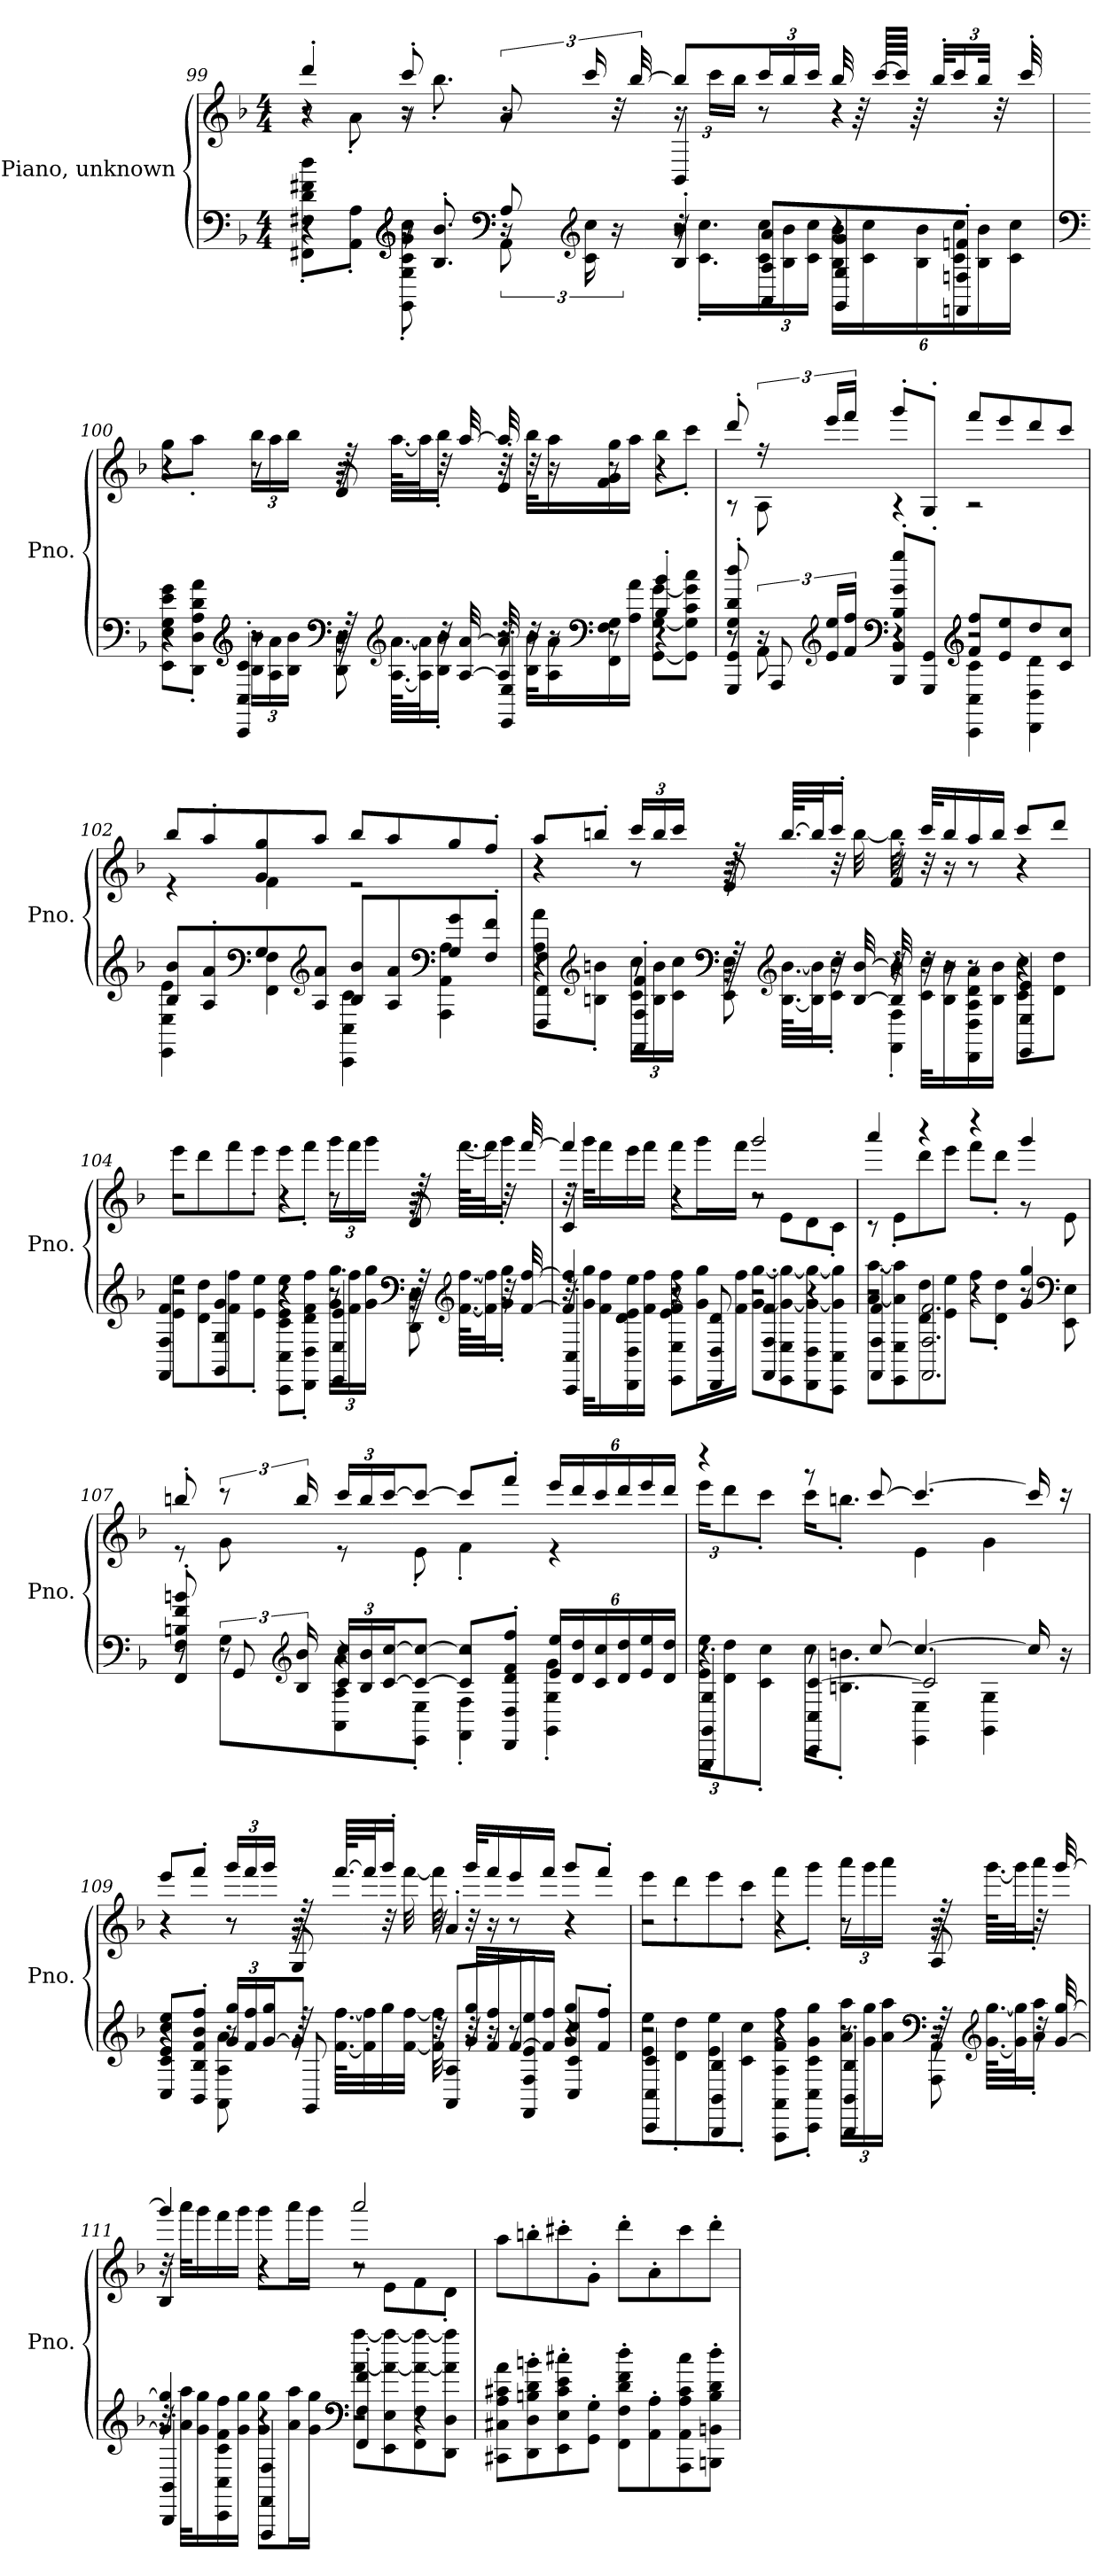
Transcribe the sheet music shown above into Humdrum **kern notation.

**kern	**kern
*part1	*part1
*staff2	*staff1
*I"Piano, unknown	*
*I'Pno.	*
!!LO:PB:g=z
*clefF4	*clefG2
*k[b-]	*k[b-]
*M4/4	*M4/4
=99	=99
*^	*^
*	*^	*	*^
*	*	*^	*	*	*
4r	8FF#X\' 8F#X\' 8d\' 8f#X\' 8dd\'L	4r	4r	4ddd'/	8r	4r
.	8AA\' 8A\'J	.	.	.	8a'\	.
*clefG2	*	*	*	*	*	*
16r	8GG\' 8G\' 8c\' 8g\' 8cc\'	8r	8r	8ccc'/	16r	8r
8.B-/' 8.b-/'	.	.	.	.	8.bb-'\	.
*clefF4	*	*	*	*	*	*
.	24r	8A/	8AA\	24r	.	8a/
*clefG2	*	*	*	*	*	*
.	24c\ 24cc\	.	.	24ccc/	.	.
.	24r	.	.	48r	.	.
.	.	.	.	[48bb-/	.	.
4B-/' 4b-/'	32r	8r	2r	8bb-/L]	24r	4BB-'/
.	16.c\' 16.cc\'LL	.	.	.	.	.
.	.	.	.	.	24ccc\LL	.
.	.	.	.	.	24bb-\JJ	.
*	*Xbrackettup	*	*	*Xbrackettup	*	*
.	24c\ 24cc\	8AA/ 8A/ 8a/L	.	24ccc/L	8r	.
.	24B-\ 24b-\	.	.	24bb-/	.	.
.	24c\ 24cc\JJ	.	.	24ccc/JJ	.	.
4r	24B-\ 24b-\LL	8GG/ 8G/ 8g/	.	32bb-/	4r	4r
.	.	.	.	64r	.	.
.	24c\ 24cc\	.	.	.	.	.
.	.	.	.	[64ccc/LLLL	.	.
.	.	.	.	64ccc/JJJJ]	.	.
.	.	.	.	64r	.	.
.	24B-\ 24b-\	.	.	.	.	.
.	.	.	.	32bb-'/KLL	.	.
.	24c\ 24cc\	8FFn/' 8Fn/' 8fn/'J	.	24ccc/	.	.
.	24B-\ 24b-\	.	.	48bb-/JJk	.	.
.	.	.	.	32r	.	.
.	24c\ 24cc\JJ	.	.	.	.	.
.	.	.	.	32ccc'/	.	.
!!LO:LB:g=z	!!	!!
=100	=100	=100	=100	=100	=100	=100
*clefF4	*	*	*	*	*	*
4r	8EE\ 8E\ 8G\ 8e\ 8g\L	4r	4r	4r	8gg\L	4r
.	8DD\' 8D\' 8A\' 8d\' 8a\'J	.	.	.	8aa'\J	.
*clefG2	*	*	*	*	*	*
8r	24B-\ 24b-\LL	4CC/' 4C/' 4c/'	8r	8r	24bb-\LL	8r
.	24A\ 24a\	.	.	.	24aa\	.
.	24B-\ 24b-\JJ	.	.	.	24bb-\JJ	.
*clefF4	*	*	*	*	*	*
16r	128r	.	8DD\ 8D\	16r	128r	8d/
*clefG2	*	*	*	*	*	*
.	[64.A\ [64.a\KLLL	.	.	.	[64.aa\KLLL	.
.	32A\] 32a\]J	.	.	.	32aa\J]	.
32r	16B-\' 16b-\'JJ	.	.	32r	16bb-'\JJ	.
[32A/ [32a/	.	.	.	[32aa/	.	.
32A/] 32a/]	32r	4EE/' 4E/'	2r	32aa/]	32r	4e'/
32r	32B-\ 32b-\KLL	.	.	32r	32bb-\KLL	.
16r	16A\ 16a\	.	.	16r	16aa\	.
*clefF4	*	*	*	*	*	*
8r	16FF\ 16F\ 16G\	.	.	8r	16f\ 16g\ 16gg\	.
.	16A\ 16a\JJ	.	.	.	16aa\JJ	.
4B-/' 4b-/'	[8GG\ [8G\ [8g\L	4r	.	4r	8bb-\L	4r
.	8GG\] 8G\] 8c\ 8g\] 8cc\J	.	.	.	8ccc'\J	.
*	*	*v	*v	*	*	*
*	*	*	*	*v	*v
!!LO:LB:g=z
=101	=101	=101	=101	=101
8GGG/' 8GG/' 8G/' 8d/' 8dd/'	8r	8r	8ddd'/	8r
*brackettup	*	*	*brackettup	*
24r	8AA\	8AAA/	24r	8A\
*clefG2	*	*	*	*
24e/ 24ee/LL	.	.	24eee/LL	.
24f/ 24ff/JJ	.	.	24fff/JJ	.
*clefF4	*	*	*	*
8BBB-/' 8BB-/' 8B-/' 8g/' 8gg/'L	4r	4r	8ggg'/L	4r
8GGG/' 8GG/'J	.	.	8G'/J	.
*clefG2	*	*	*	*
8f/ 8ff/L	4CC\ 4C\ 4c\	2r	8fff/L	2r
8e/ 8ee/	.	.	8eee/	.
8dd/	4DD\ 4D\ 4d\	.	8ddd/	.
8c/ 8cc/J	.	.	8ccc/J	.
*	*v	*v	*	*
=102	=102	=102	=102
8B-/ 8b-/L	4EE\ 4E\ 4e\	8bb-/L	4r
8A/' 8a/'	.	8aa'/	.
*clefF4	*	*	*
8G/	4FF\ 4F\	8g/ 8gg/	4f\
*clefG2	*	*	*
8A/ 8a/J	.	8aa/J	.
8B-/ 8b-/L	4CC\ 4C\ 4c\	8bb-/L	2r
8A/ 8a/	.	8aa/	.
*clefF4	*	*	*
8G/ 8g/	4AAA\ 4AA\ 4A\	8gg/	.
8F/' 8f/'J	.	8ff'/J	.
!!LO:LB:g=z
=103	=103	=103	=103
*^	*^	*	*^
4r	8A\ 8a\L	4FFF/ 4FF/ 4F/	4r	8aa/L	4r	4r
*clefG2	*	*	*	*	*	*
.	8Bn\' 8bn\'J	.	.	8bbn'/J	.	.
*	*Xbrackettup	*	*	*Xbrackettup	*	*
8r	24c\ 24cc\LL	4FF/' 4F/' 4f/'	8r	24ccc/LL	8r	8r
.	24B\ 24b\	.	.	24bb/	.	.
.	24c\ 24cc\JJ	.	.	24ccc/JJ	.	.
*clefF4	*	*	*	*	*	*
16r	128r	.	8EE\ 8E\	128r	16r	8e/
*clefG2	*	*	*	*	*	*
.	[64.B\ [64.b\KLLL	.	.	[64.bb/KLLL	.	.
.	32B\] 32b\]J	.	.	32bb/J]	.	.
32r	16c\' 16cc\'JJ	.	.	16ccc'/JJ	32r	.
[32B/ [32b/	.	.	.	.	[32bb\	.
32B/] 32b/]	32r	4r	4FF\' 4F\'	32r	32bb\]	4f'/
32r	32c\ 32cc\KLL	.	.	32ccc/KLL	32r	.
16r	16B\ 16b\	.	.	16bb/	16r	.
8r	16DD\ 16D\ 16A\ 16d\ 16a\	.	.	16aa/	8r	.
.	16B\ 16b\JJ	.	.	16bb/JJ	.	.
4r	8c\ 8cc\L	4EE/ 4E/ 4e/	4r	8ccc/L	4r	4r
.	8d\ 8dd\J	.	.	8ddd/J	.	.
!!LO:LB:g=z	!!	!!
=104	=104	=104	=104	=104	=104	=104
2r	8e\ 8ee\L	4FF/ 4F/ 4f/	2r	2r	8eee\L	2r
.	8d\ 8dd\	.	.	.	8ddd\	.
.	8f\ 8ff\	4GG/ 4G/ 4g/	.	.	8fff\	.
.	8e\' 8ee\'J	.	.	.	8eee'\J	.
4r	8CC\ 8C\ 8c\ 8e\ 8ee\L	4r	4r	4r	8eee\L	4r
.	8DD\' 8D\' 8d\' 8f\' 8ff\'J	.	.	.	8fff'\J	.
8r	24g\ 24gg\LL	4EE/' 4E/' 4e/'	8r	8r	24ggg\LL	8r
.	24f\ 24ff\	.	.	.	24fff\	.
.	24g\ 24gg\JJ	.	.	.	24ggg\JJ	.
*clefF4	*	*	*	*	*	*
16r	128r	.	8DD\ 8D\	16r	128r	8d/
*clefG2	*	*	*	*	*	*
.	[64.f\ [64.ff\KLLL	.	.	.	[64.fff\KLLL	.
.	32f\] 32ff\]J	.	.	.	32fff\J]	.
32r	16g\' 16gg\'JJ	.	.	32r	16ggg'\JJ	.
[32f/ [32ff/	.	.	.	[32fff/	.	.
*	*	*v	*v	*	*	*
=105	=105	=105	=105	=105	=105
4f/] 4ff/]	32r	4CC/' 4C/'	4fff/]	32r	4c'/
.	32g\ 32gg\KLL	.	.	32ggg\KLL	.
.	16f\ 16ff\	.	.	16fff\	.
.	16DD\ 16D\ 16d\ 16e\ 16ee\	.	.	16eee\	.
.	16f\ 16ff\JJ	.	.	16fff\JJ	.
4r	8EE\ 8E\ 8e\ 8f\ 8ff\L	8r	4r	8fff\L	4r
.	16g\ 16gg\L	8DD/ 8D/ 8d/	.	16ggg\L	.
.	16f\ 16ff\JJ	.	.	16fff\JJ	.
2r	[8g\ [8gg\L	4FF/' 4F/' 4f/'	2r	8r	2ggg/
.	8EE\ 8E\ 8g\_ 8gg\_	.	.	8e\L	.
.	8DD\ 8D\ 8g\_ 8gg\_	4r	.	8d\	.
.	8CC\ 8C\ 8g\] 8gg\]J	.	.	8c'\J	.
*	*	*	*	*v	*v
!!LO:LB:g=z
=106	=106	=106	=106	=106
2r	[8a\ [8aa\L	4FF/' 4F/' 4f/'	4aaa/	8r
.	8EE\ 8E\ 8a\] 8aa\]	.	.	8e'\L
.	8d\ 8dd\	2.FF/ 2.F/ 2.f/	4r	8ddd\
.	8e\ 8ee\J	.	.	8eee\J
4r	8ff\L	.	4r	8fff\L
.	8d\' 8dd\'J	.	.	8ddd'\J
4g/ 4gg/	8r	.	4ggg/	8r
*clefF4	*	*	*	*
.	8EE\ 8E\	.	.	8e\
=107	=107	=107	=107	=107
8FF/' 8F/' 8Bn/' 8f/' 8bn/'	8r	8r	8bbn'/	8r
*brackettup	*	*	*brackettup	*
12r	8G\L	8GG/	12r	8g\
*clefG2	*	*	*	*
24B/ 24b/	.	.	24bb/	.
*Xbrackettup	*	*	*Xbrackettup	*
24c/ 24cc/LL	8AA\ 8A\ 8a\	4r	24ccc/LL	8r
24B/ 24b/	.	.	24bb/	.
[24c/ [24cc/J	.	.	[24ccc/J	.
8c/_ 8cc/_J	8EE\' 8E\'J	.	8ccc/J_	8e'\
8c/] 8cc/]L	4FF\' 4F\'	2r	8ccc/L]	4f'\
8DD/' 8D/' 8d/' 8f/' 8ff/'J	.	.	8fff'/J	.
24e/ 24ee/LL	4GG\' 4G\' 4g\'	.	24eee/LL	4r
24d/ 24dd/	.	.	24ddd/	.
24c/ 24cc/	.	.	24ccc/	.
24d/ 24dd/	.	.	24ddd/	.
24e/ 24ee/	.	.	24eee/	.
24d/ 24dd/JJ	.	.	24ddd/JJ	.
!!LO:PB:g=z	!!
=108	=108	=108	=108	=108
4r	24e\ 24ee\KL	4GGG/' 4GG/' 4G/'	4r	24eee\KL
.	12d\ 12dd\	.	.	12ddd\
.	8c\' 8cc\'J	.	.	8ccc'\J
8r	16cc\KL	4CC/ 4C/ [4c/	8r	16ccc\KL
.	8.Bn\' 8.bn\'J	.	.	8.bbn'\J
[8cc/	.	.	[8ccc/	.
4.cc/_	4EE\ 4E\	2c/]	4.ccc/_	4e\
.	4GG\ 4G\	.	.	4g\
16cc/]	.	.	16ccc/]	.
16r	.	.	16r	.
=109	=109	=109	=109	=109
*	*	*	*	*^
8C/ 8c/ 8e/ 8cc/ 8ee/L	4r	4r	8eee/L	4r	4r
8BB-/' 8B-/' 8f/' 8b-/' 8ff/'J	.	.	8fff'/J	.	.
24g/ 24gg/LL	8AA\ 8A\ 8a\	8r	24ggg/LL	8r	8r
24f/ 24ff/	.	.	24fff/	.	.
[24g/ 24gg/J	.	.	24ggg/JJ	.	.
8g/J]	128r	8GG/	128r	16r	8G/
.	[64.f\ [64.ff\KLLL	.	[64.fff/KLLL	.	.
.	32f\] 32ff\]	.	32fff/J]	.	.
.	32gg\	.	16ggg'/JJ	32r	.
.	[32f\ [32ff\JJJ	.	.	[32fff\	.
32r	32f\] 32ff\]	8AA/ 8A/L	32r	32fff\]	4a'/
32g/ 32gg/KLL	32r	.	32ggg/KLL	32r	.
16f/ 16ff/	16r	.	16fff/	16r	.
[16f/	8r	8FF/' 8F/' 8e/' 8ee/'J	16eee/	8r	.
16f/] 16ff/JJ	.	.	16fff/JJ	.	.
8g/ 8gg/L	4r	4C/ 4c/ 4cc/	8ggg/L	4r	4r
8f/' 8ff/'J	.	.	8fff'/J	.	.
!!LO:LB:g=z	!!	!!
=110	=110	=110	=110	=110	=110
*	*	*^	*	*	*
2r	8e\ 8ee\L	4CC/ 4C/ 4c/	2r	2r	8eee\L	2r
.	8d\' 8dd\'	.	.	.	8ddd'\	.
.	8e\ 8ee\	4BBB-/ 4BB-/ 4B-/	.	.	8eee\	.
.	8c\' 8cc\'J	.	.	.	8ccc'\J	.
4r	8AAA\ 8AA\ 8A\ 8f\ 8ff\L	4r	4r	4r	8fff\L	4r
.	8CC\' 8C\' 8c\' 8g\' 8gg\'J	.	.	.	8ggg'\J	.
8r	24a\ 24aa\LL	4BBB-/' 4BB-/' 4B-/'	8r	8r	24aaa\LL	8r
.	24g\ 24gg\	.	.	.	24ggg\	.
.	24a\ 24aa\JJ	.	.	.	24aaa\JJ	.
*clefF4	*	*	*	*	*	*
16r	128r	.	8AAA\ 8AA\	16r	128r	8A/
*clefG2	*	*	*	*	*	*
.	[64.g\ [64.gg\KLLL	.	.	.	[64.ggg\KLLL	.
.	32g\] 32gg\]J	.	.	.	32ggg\J]	.
32r	16a\' 16aa\'JJ	.	.	32r	16aaa'\JJ	.
[32g/ [32gg/	.	.	.	[32ggg/	.	.
*	*	*v	*v	*	*	*
=111	=111	=111	=111	=111	=111
4g/] 4gg/]	32r	4BBB-/' 4BB-/'	4ggg/]	32r	4B-'/
.	32a\ 32aa\KLL	.	.	32aaa\KLL	.
.	16g\ 16gg\	.	.	16ggg\	.
.	16CC\ 16C\ 16c\ 16f\ 16ff\	.	.	16fff\	.
.	16g\ 16gg\JJ	.	.	16ggg\JJ	.
4r	8g\ 8gg\L	4FFF/ 4FF/ 4F/	4r	8ggg\L	4r
.	16a\ 16aa\L	.	.	16aaa\L	.
.	16g\ 16gg\JJ	.	.	16ggg\JJ	.
*clefF4	*	*	*	*	*
2r	[8a\ [8aa\L	4FF/' 4F/' 4f/'	2r	8r	2aaa/
.	8EE\ 8E\ 8a\_ 8aa\_	.	.	8e\L	.
.	8FF\ 8F\ 8a\_ 8aa\_	4r	.	8f\	.
.	8DD\ 8D\ 8a\] 8aa\]J	.	.	8d'\J	.
*v	*v	*v	*	*	*
*	*v	*v	*v
!!LO:LB:g=z
=112	=112
8CC#X\ 8C#X\ 8A\ 8c#X\ 8a\L	8aa\L
8DD\' 8D\' 8Bn\' 8d\' 8bn\'	8bbn'\
8EE\' 8E\' 8c#\' 8e\' 8cc#X\'	8ccc#X'\
8GG\' 8G\'J	8g'\J
8FF\' 8F\' 8d\' 8f\' 8dd\'L	8ddd'\L
8AA\' 8A\'	8a'\
8AAA\ 8AA\ 8A\ 8c#\ 8cc#\	8ccc#\
8BBBn\' 8BBn\' 8B\' 8d\' 8dd\'J	8ddd'\J
=	=
*-	*-
